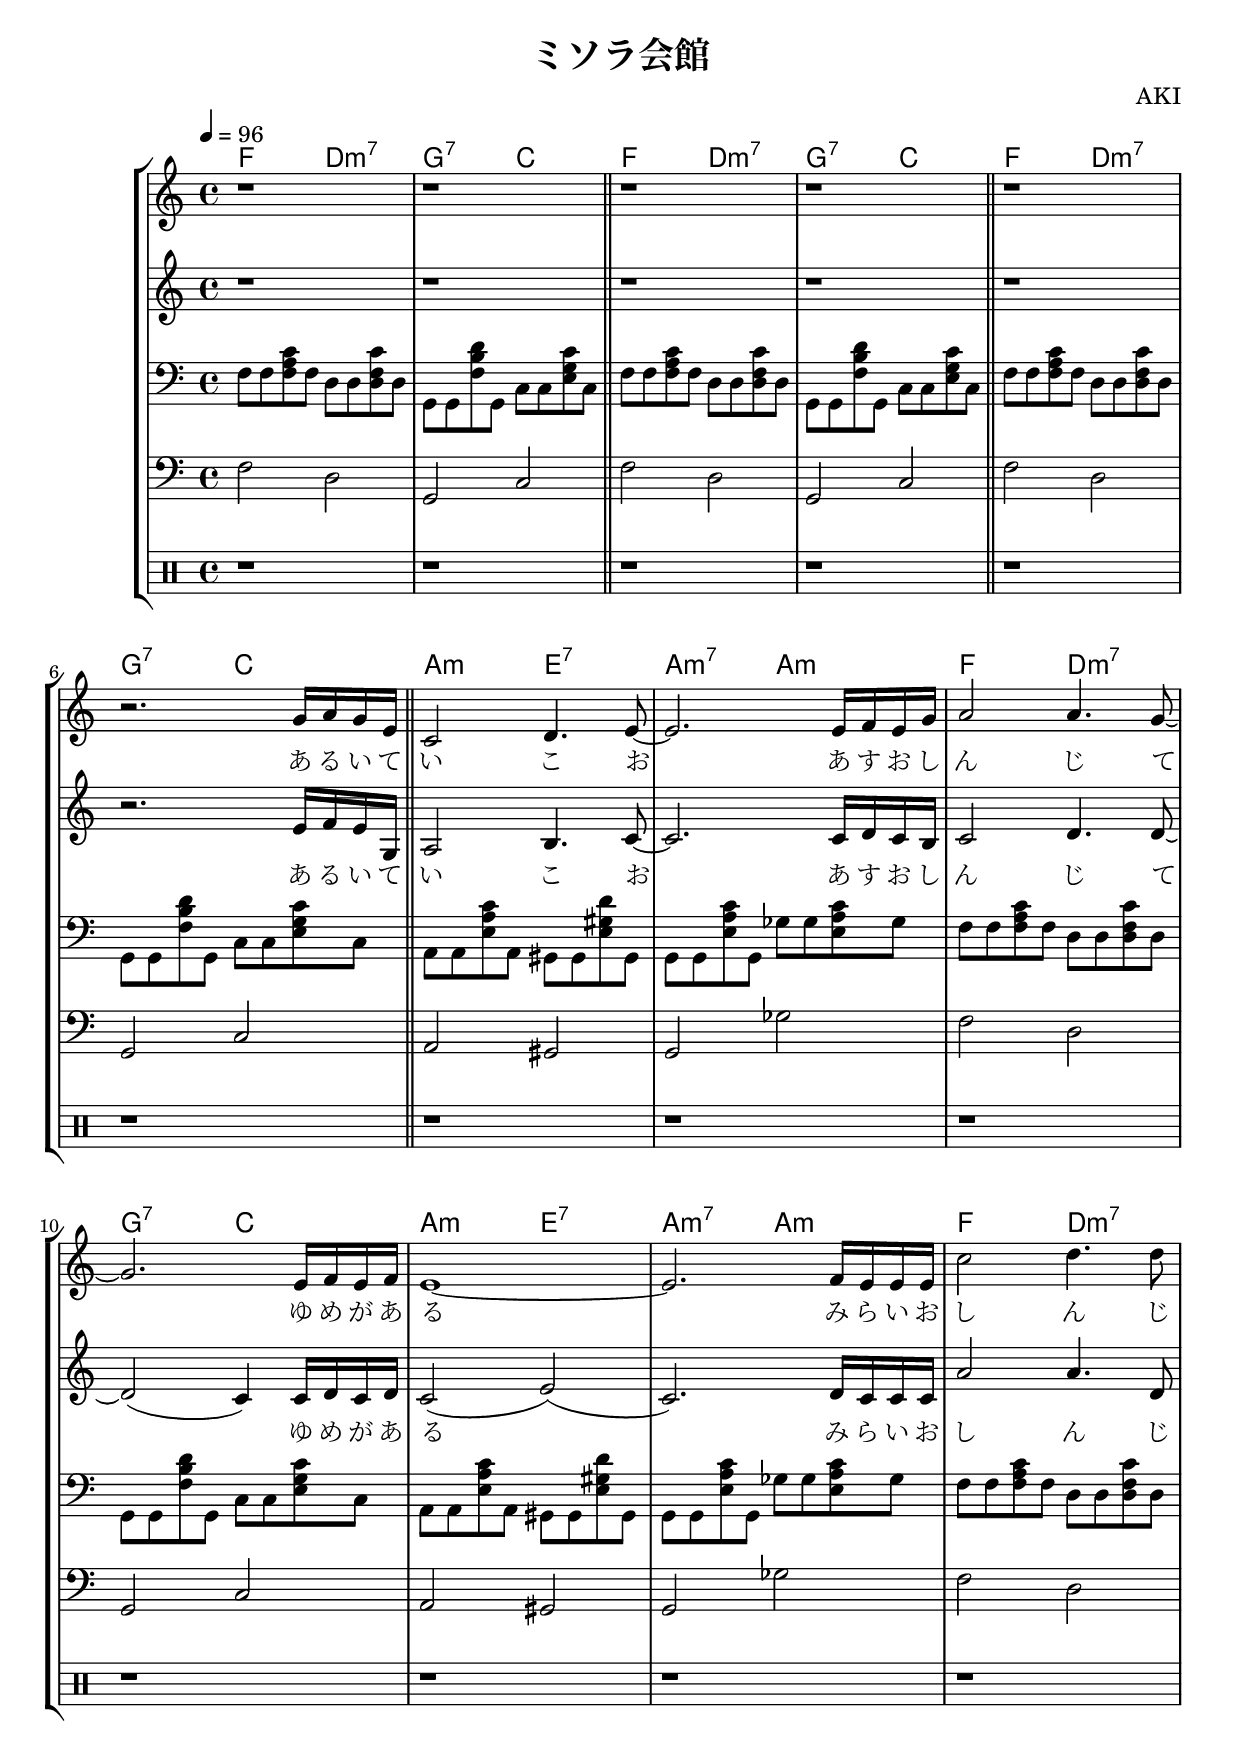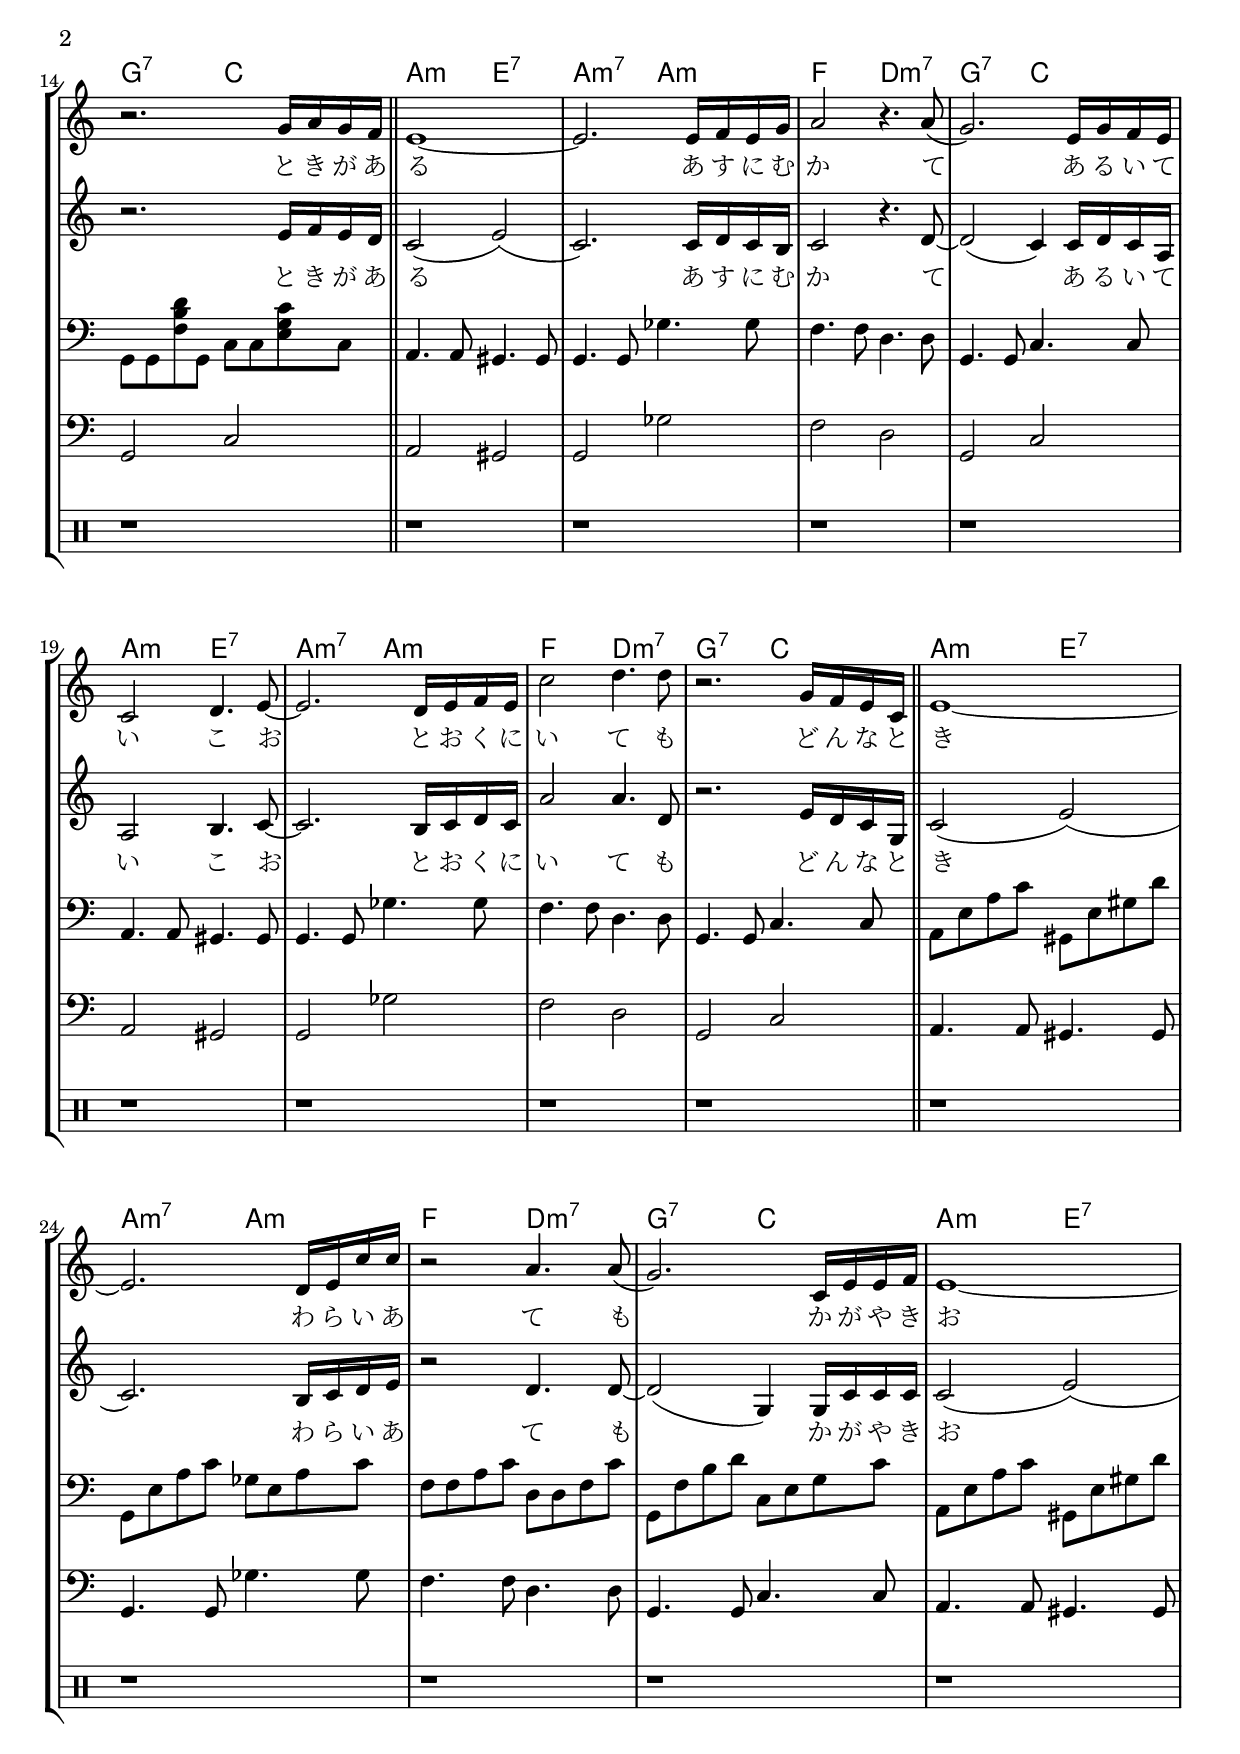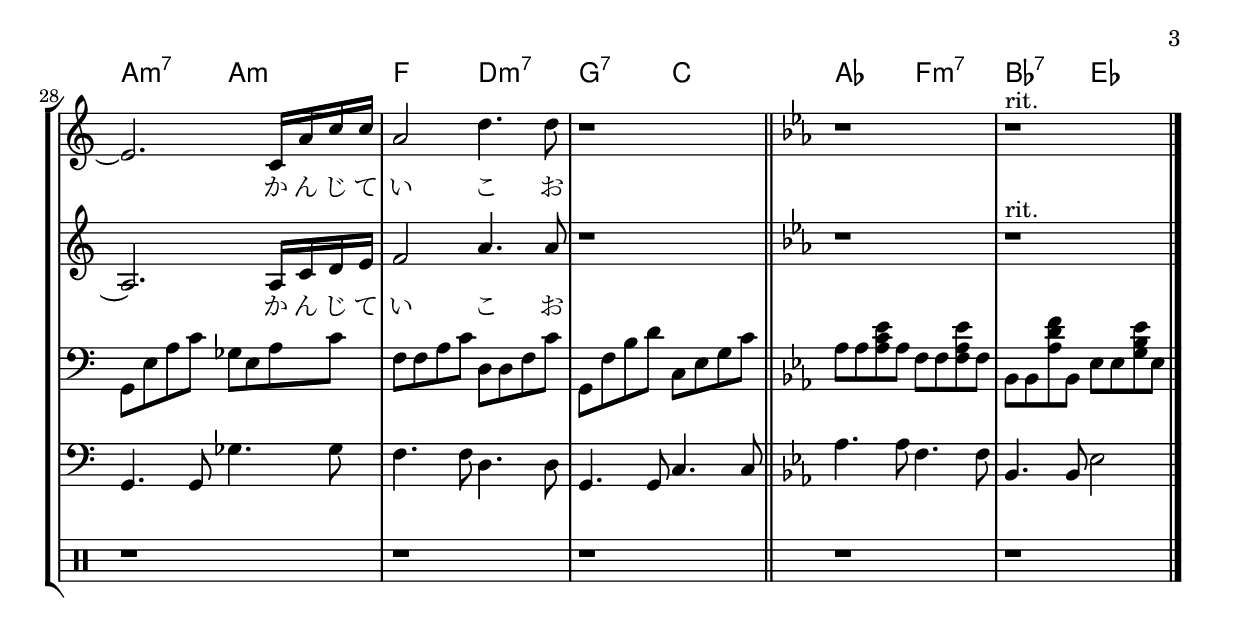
\version "2.12.1"

\header {
	title = \markup {ミソラ会館}
	composer = \markup \center-column {AKI}
}

harmony = \chordmode {
	f2 d:min7 g:7 c 

	f d:min7 g:7 c 

	f d:min7 g:7 c 

	a:m e:7 a:min7 a:m f d:min7 g:7 c a:m e:7 a:min7 a:m f d:min7 g:7 c 

	a:m e:7 a:min7 a:m f d:min7 g:7 c a:m e:7 a:min7 a:m f d:min7 g:7 c 

	a:m e:7 a:min7 a:m f d:min7 g:7 c a:m e:7 a:min7 a:m f d:min7 g:7 c 

	as f:min7 bes:7 es 
}

melody = {
	\key c \major
	\tempo 4 = 96
	r1 | r1   
	r1 | r1   
	r1 | r2. 
	\set Staff.midiInstrument = #"mmi0.34"
	\set Staff.midiMinimumVolume = #0.7
	\set Staff.midiMaximumVolume = #0.9
	g'16  a'16  g'16  e'16 
	c'2  d'4.  e'8~ 
	e'2.  e'16  f'16  e'16  g'16 
	a'2  a'4.  g'8~ 
	g'2.  e'16  f'16  e'16  f'16 
	e'1~ 
	e'2.  f'16  e'16  e'16  e'16 
	c''2  d''4.  d''8
	r2. 	\set Staff.midiInstrument = #"mmi0.34"
	\set Staff.midiMinimumVolume = #0.7
	\set Staff.midiMaximumVolume = #0.9
	g'16  a'16  g'16  f'16 
	e'1~ 
	e'2.  e'16  f'16  e'16  g'16 
	a'2  r4.  a'8 
	(g'2.)  e'16  g'16  f'16  e'16 
	c'2  d'4.  e'8~ 
	e'2.  d'16  e'16  f'16  e'16 
	c''2  d''4.  d''8
	r2. 	\set Staff.midiInstrument = #"mmi0.34"
	\set Staff.midiMinimumVolume = #0.7
	\set Staff.midiMaximumVolume = #0.9
	g'16  f'16  e'16  c'16 
	e'1~ 
	e'2.  d'16  e'16  c''16  c''16 
	r2  a'4.  a'8 
	(g'2.)  c'16  e'16  e'16  f'16 
	e'1~ 
	e'2.  c'16  a'16  c''16  c''16 
	a'2  d''4.  d''8
	r1 	\key es \major
	r1 | r1^"rit." \bar "|."
}

words = \lyricmode {
	
	
	
	あ  る  い  て  い  こ  お  あ  す  お  し  ん  じ  て  ゆ  め  が  あ  る  み  ら  い  お  し  ん  じ  
	と  き  が  あ  る  あ  す  に  む  か  て  あ  る  い  て  い  こ  お  と  お  く  に  い  て  も  
	ど  ん  な  と  き  わ  ら  い  あ  て  も  か  が  や  き  お  か  ん  じ  て  い  こ  お  
	
}

secondmelody = {
	\key c \major
	\tempo 4 = 96
	r1 | r1   
	r1 | r1   
	r1 | r2. 
	\set Staff.midiInstrument = #"mmi0.34"
	\set Staff.midiMinimumVolume = #0.7
	\set Staff.midiMaximumVolume = #0.9
	e'16  f'16  e'16  g16 
	a2  b4.  c'8~ 
	c'2.  c'16  d'16  c'16  b16 
	c'2  d'4.  d'8~ 
	d'2  (c'4)  c'16  d'16  c'16  d'16 
	c'2  (e'2) 
	(c'2.)  d'16  c'16  c'16  c'16 
	a'2  a'4.  d'8
	r2. 	\set Staff.midiInstrument = #"mmi0.34"
	\set Staff.midiMinimumVolume = #0.7
	\set Staff.midiMaximumVolume = #0.9
	e'16  f'16  e'16  d'16 
	c'2  (e'2) 
	(c'2.)  c'16  d'16  c'16  b16 
	c'2  r4.  d'8~ 
	d'2  (c'4)  c'16  d'16  c'16  a16 
	a2  b4.  c'8~ 
	c'2.  b16  c'16  d'16  c'16 
	a'2  a'4.  d'8
	r2. 	\set Staff.midiInstrument = #"mmi0.34"
	\set Staff.midiMinimumVolume = #0.7
	\set Staff.midiMaximumVolume = #0.9
	e'16  d'16  c'16  g16 
	c'2  (e'2) 
	(c'2.)  b16  c'16  d'16  e'16 
	r2  d'4.  d'8~ 
	d'2  (g4)  g16  c'16  c'16  c'16 
	c'2  (e'2) 
	(a2.)  a16  c'16  d'16  e'16 
	f'2  a'4.  a'8
	r1 	\key es \major
	r1 | r1^"rit." \bar "|."
}

secondwords = \lyricmode {
	
	
	
	あ  る  い  て  い  こ  お  あ  す  お  し  ん  じ  て  ゆ  め  が  あ  る  み  ら  い  お  し  ん  じ  
	と  き  が  あ  る  あ  す  に  む  か  て  あ  る  い  て  い  こ  お  と  お  く  に  い  て  も  
	ど  ん  な  と  き  わ  ら  い  あ  て  も  か  が  や  き  お  か  ん  じ  て  い  こ  お  
	
}

tempochange = {
	\tempo 4 = 96
	r1 | r1 \bar "||"
	\tempo 4 = 96
	r1 | r1 \bar "||"
	\tempo 4 = 96
	r1 | r1 \bar "||"
	\tempo 4 = 96
	r1 | r1 | r1 | r1 | r1 | r1 | r1 | r1 \bar "||"
	\tempo 4 = 96
	r1 | r1 | r1 | r1 | r1 | r1 | r1 | r1 \bar "||"
	\tempo 4 = 96
	r1 | r1 | r1 | r1 | r1 | r1 | r1 | r1 \bar "||"
	\tempo 4 = 96
	r1 | \tempo 4 = 72 r2 \tempo 4 = 64 r2 \bar "|."
}

mainacc = {
	\clef bass
	\set Staff.midiInstrument = #"Banjo"
	\set Staff.midiMinimumVolume = #0.3
	\set Staff.midiMaximumVolume = #0.6
	\key c \major
	\tempo 4 = 96
	f8 f8 <f a c'>8 f8
	d8 d8 <d f c'>8 d8
	g,8 g,8 <f b d'>8 g,8
	c8 c8 <e g c'>8 c8
	\bar "||"

	\set Staff.midiInstrument = #"Banjo"
	\set Staff.midiMinimumVolume = #0.3
	\set Staff.midiMaximumVolume = #0.6
	f8 f8 <f a c'>8 f8
	d8 d8 <d f c'>8 d8
	g,8 g,8 <f b d'>8 g,8
	c8 c8 <e g c'>8 c8
	\bar "||"

	\set Staff.midiInstrument = #"Banjo"
	\set Staff.midiMinimumVolume = #0.3
	\set Staff.midiMaximumVolume = #0.6
	f8 f8 <f a c'>8 f8
	d8 d8 <d f c'>8 d8
	g,8 g,8 <f b d'>8 g,8
	c8 c8 <e g c'>8 c8
	\bar "||"

	\set Staff.midiInstrument = #"Banjo"
	\set Staff.midiMinimumVolume = #0.3
	\set Staff.midiMaximumVolume = #0.6
	a,8 a,8 <e a c'>8 a,8
	gis,8 gis,8 <e gis d'>8 gis,8
	g,8 g,8 <e a c'>8 g,8
	ges8 ges8 <e a c'>8 ges8
	f8 f8 <f a c'>8 f8
	d8 d8 <d f c'>8 d8
	g,8 g,8 <f b d'>8 g,8
	c8 c8 <e g c'>8 c8
	a,8 a,8 <e a c'>8 a,8
	gis,8 gis,8 <e gis d'>8 gis,8
	g,8 g,8 <e a c'>8 g,8
	ges8 ges8 <e a c'>8 ges8
	f8 f8 <f a c'>8 f8
	d8 d8 <d f c'>8 d8
	g,8 g,8 <f b d'>8 g,8
	c8 c8 <e g c'>8 c8
	\bar "||"

	\set Staff.midiInstrument = #"Banjo"
	\set Staff.midiMinimumVolume = #0.3
	\set Staff.midiMaximumVolume = #0.6
	a,4.a,8
	gis,4.gis,8
	g,4.g,8
	ges4.ges8
	f4.f8
	d4.d8
	g,4.g,8
	c4.c8
	a,4.a,8
	gis,4.gis,8
	g,4.g,8
	ges4.ges8
	f4.f8
	d4.d8
	g,4.g,8
	c4.c8
	\bar "||"

	\set Staff.midiInstrument = #"Banjo"
	\set Staff.midiMinimumVolume = #0.3
	\set Staff.midiMaximumVolume = #0.6
	a,8 e8 a8 c'8
	gis,8 e8 gis8 d'8
	g,8 e8 a8 c'8
	ges8 e8 a8 c'8
	f8 f8 a8 c'8
	d8 d8 f8 c'8
	g,8 f8 b8 d'8
	c8 e8 g8 c'8
	a,8 e8 a8 c'8
	gis,8 e8 gis8 d'8
	g,8 e8 a8 c'8
	ges8 e8 a8 c'8
	f8 f8 a8 c'8
	d8 d8 f8 c'8
	g,8 f8 b8 d'8
	c8 e8 g8 c'8
	\bar "||"

	\set Staff.midiInstrument = #"Banjo"
	\set Staff.midiMinimumVolume = #0.3
	\set Staff.midiMaximumVolume = #0.6
	\key es \major
	as8 as8 <as c' es'>8 as8
	f8 f8 <f as es'>8 f8
	bes,8 bes,8 <as d' f'>8 bes,8
	es8 es8 <g bes es'>8 es8
	\bar "|."
}

subacc = {
	\clef bass
	\set Staff.midiInstrument = #"Taiko Drum"
	\set Staff.midiMinimumVolume = #0.3
	\set Staff.midiMaximumVolume = #0.6
	\key c \major
	\tempo 4 = 96
	f2
	~d2
	g,2
	~c2
	\bar "||"

	\set Staff.midiInstrument = #"Taiko Drum"
	\set Staff.midiMinimumVolume = #0.3
	\set Staff.midiMaximumVolume = #0.6
	f2
	~d2
	g,2
	~c2
	\bar "||"

	\set Staff.midiInstrument = #"Taiko Drum"
	\set Staff.midiMinimumVolume = #0.3
	\set Staff.midiMaximumVolume = #0.6
	f2
	~d2
	g,2
	~c2
	\bar "||"

	\set Staff.midiInstrument = #"Taiko Drum"
	\set Staff.midiMinimumVolume = #0.3
	\set Staff.midiMaximumVolume = #0.6
	a,2
	~gis,2
	g,2
	~ges2
	f2
	~d2
	g,2
	~c2
	a,2
	~gis,2
	g,2
	~ges2
	f2
	~d2
	g,2
	~c2
	\bar "||"

	\set Staff.midiInstrument = #"Taiko Drum"
	\set Staff.midiMinimumVolume = #0.3
	\set Staff.midiMaximumVolume = #0.6
	a,2
	gis,2
	g,2
	ges2
	f2
	d2
	g,2
	c2
	a,2
	gis,2
	g,2
	ges2
	f2
	d2
	g,2
	c2
	\bar "||"

	\set Staff.midiInstrument = #"Taiko Drum"
	\set Staff.midiMinimumVolume = #0.3
	\set Staff.midiMaximumVolume = #0.6
	a,4.a,8
	gis,4.gis,8
	g,4.g,8
	ges4.ges8
	f4.f8
	d4.d8
	g,4.g,8
	c4.c8
	a,4.a,8
	gis,4.gis,8
	g,4.g,8
	ges4.ges8
	f4.f8
	d4.d8
	g,4.g,8
	c4.c8
	\bar "||"

	\set Staff.midiInstrument = #"Taiko Drum"
	\set Staff.midiMinimumVolume = #0.3
	\set Staff.midiMaximumVolume = #0.6
	\key es \major
	as4.as8
	f4.f8
	bes,4.bes,8
	es2
	\bar "|."
}

percA = {
	\drummode {
	r1 |r1 \bar "||"
	r1 |r1 \bar "||"
	r1 |r1 \bar "||"
	r1 |r1 |r1 |r1 |r1 |r1 |r1 |r1 \bar "||"
	r1 |r1 |r1 |r1 |r1 |r1 |r1 |r1 \bar "||"
	r1 |r1 |r1 |r1 |r1 |r1 |r1 |r1 \bar "||"
	r1 |r1 \bar "|."
	}
}

percB = {
	\drummode {
	r1 |r1 \bar "||"
	r1 |r1 \bar "||"
	r1 |r1 \bar "||"
	r1 |r1 |r1 |r1 |r1 |r1 |r1 |r1 \bar "||"
	r1 |r1 |r1 |r1 |r1 |r1 |r1 |r1 \bar "||"
	r1 |r1 |r1 |r1 |r1 |r1 |r1 |r1 \bar "||"
	r1 |r1 \bar "|."
	}
}

percC = {
	\drummode {
	r1 |r1 \bar "||"
	r1 |r1 \bar "||"
	r1 |r1 \bar "||"
	r1 |r1 |r1 |r1 |r1 |r1 |r1 |r1 \bar "||"
	r1 |r1 |r1 |r1 |r1 |r1 |r1 |r1 \bar "||"
	r1 |r1 |r1 |r1 |r1 |r1 |r1 |r1 \bar "||"
	r1 |r1 \bar "|."
	}
}

percD = {
	\drummode {
	r1 |r1 \bar "||"
	r1 |r1 \bar "||"
	r1 |r1 \bar "||"
	r1 |r1 |r1 |r1 |r1 |r1 |r1 |r1 \bar "||"
	r1 |r1 |r1 |r1 |r1 |r1 |r1 |r1 \bar "||"
	r1 |r1 |r1 |r1 |r1 |r1 |r1 |r1 \bar "||"
	r1 |r1 \bar "|."
	}
}

percE = {
	\drummode {
	r1 |r1 \bar "||"
	r1 |r1 \bar "||"
	r1 |r1 \bar "||"
	r1 |r1 |r1 |r1 |r1 |r1 |r1 |r1 \bar "||"
	r1 |r1 |r1 |r1 |r1 |r1 |r1 |r1 \bar "||"
	r1 |r1 |r1 |r1 |r1 |r1 |r1 |r1 \bar "||"
	r1 |r1 \bar "|."
	}
}

\score {
	<<
		\new StaffGroup <<
			\new ChordNames {\harmony}
			\new Voice = "melody" {\melody}
			\new Lyrics \lyricsto "melody" \words
			\new Voice = "secondmelody" {\secondmelody}
			\new Lyrics \lyricsto "secondmelody" \secondwords
			\new Staff = "mainacc" {\mainacc}
			\new Staff = "subacc" {\subacc}
			\new DrumStaff <<
				\new DrumVoice {\percA}
				\new DrumVoice {\percB}
				\new DrumVoice {\percC}
				\new DrumVoice {\percD}
				\new DrumVoice {\percE}
			>>
		>>
	>>
	\layout { }
}
